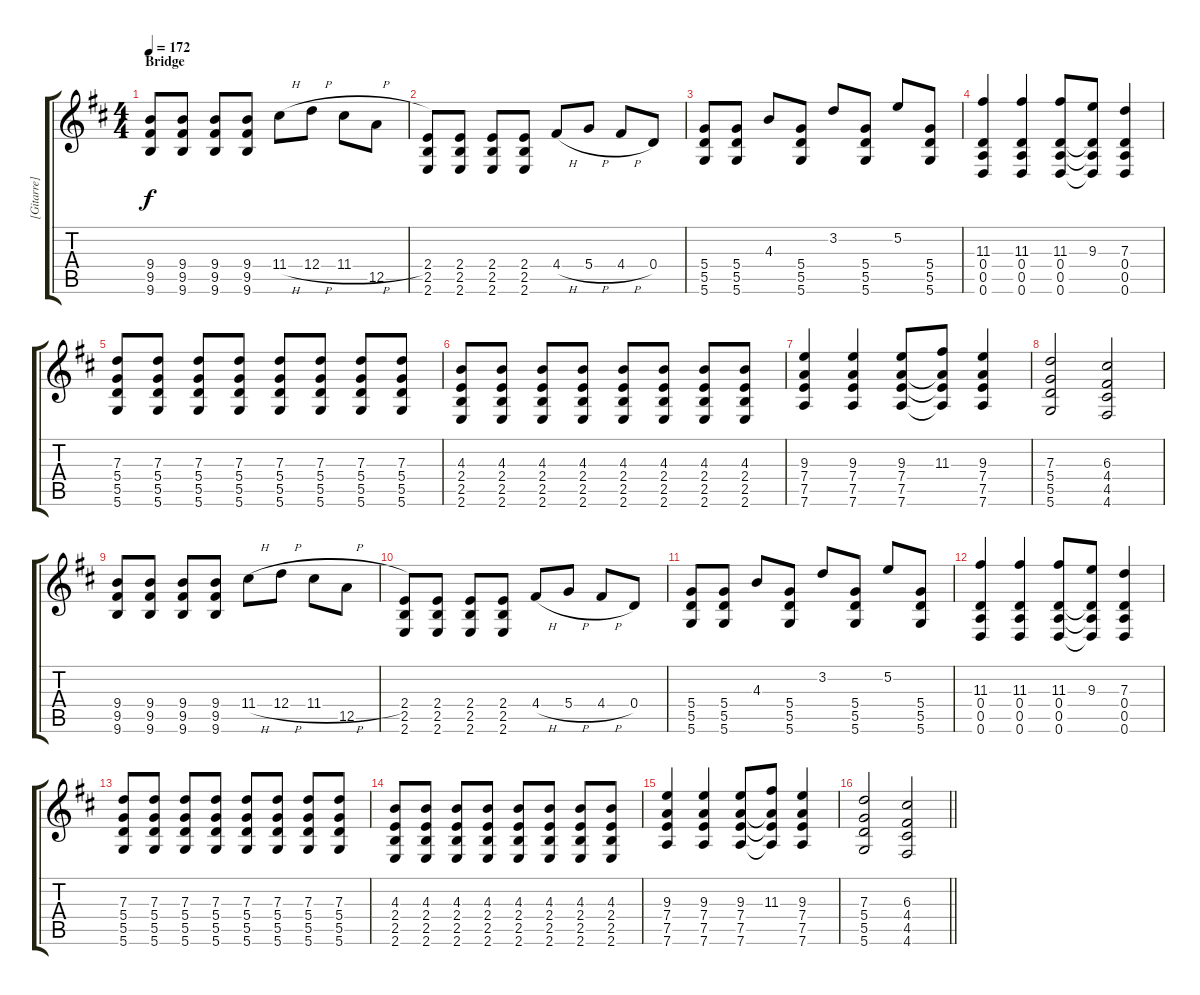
\track ("[Gitarre]" "[Gitarre]") {instrument overdrivenguitar}
\staff {score tabs}
\tuning (E4 B3 G3 D3 A2 D2) {hide}
\ts (4 4)
\section ("" "Bridge")
\tempo 172
\clef g2
\ks d
(9.4 9.5 9.6).8{dy f} (9.4 9.5 9.6).8 (9.4 9.5 9.6).8 (9.4 9.5 9.6).8 11.4{h}.8 12.4{h}.8 11.4{h}.8 12.5.8 |
(2.4 2.5 2.6).8 (2.4 2.5 2.6).8 (2.4 2.5 2.6).8 (2.4 2.5 2.6).8 4.4{h}.8 5.4{h}.8 4.4{h}.8 0.4.8 |
(5.4 5.5 5.6).8 (5.4 5.5 5.6).8 4.3.8 (5.4 5.5 5.6).8 3.2.8 (5.4 5.5 5.6).8 5.2.8 (5.4 5.5 5.6).8 |
(11.3 0.4 0.5 0.6).4 (11.3 0.4 0.5 0.6).4 (11.3 0.4 0.5 0.6).8 (9.3 0.4{t} 0.5{t} 0.6{t}).8 (7.3 0.4 0.5 0.6).4 |
(7.3 5.4 5.5 5.6).8 (7.3 5.4 5.5 5.6).8 (7.3 5.4 5.5 5.6).8 (7.3 5.4 5.5 5.6).8 (7.3 5.4 5.5 5.6).8 (7.3 5.4 5.5 5.6).8 (7.3 5.4 5.5 5.6).8 (7.3 5.4 5.5 5.6).8 |
(4.3 2.4 2.5 2.6).8 (4.3 2.4 2.5 2.6).8 (4.3 2.4 2.5 2.6).8 (4.3 2.4 2.5 2.6).8 (4.3 2.4 2.5 2.6).8 (4.3 2.4 2.5 2.6).8 (4.3 2.4 2.5 2.6).8 (4.3 2.4 2.5 2.6).8 |
(9.3 7.4 7.5 7.6).4 (9.3 7.4 7.5 7.6).4 (9.3 7.4 7.5 7.6).8 (11.3 7.4{t} 7.5{t} 7.6{t}).8 (9.3 7.4 7.5 7.6).4 |
(7.3 5.4 5.5 5.6).2 (6.3 4.4 4.5 4.6).2 |
(9.4 9.5 9.6).8 (9.4 9.5 9.6).8 (9.4 9.5 9.6).8 (9.4 9.5 9.6).8 11.4{h}.8 12.4{h}.8 11.4{h}.8 12.5.8 |
(2.4 2.5 2.6).8 (2.4 2.5 2.6).8 (2.4 2.5 2.6).8 (2.4 2.5 2.6).8 4.4{h}.8 5.4{h}.8 4.4{h}.8 0.4.8 |
(5.4 5.5 5.6).8 (5.4 5.5 5.6).8 4.3.8 (5.4 5.5 5.6).8 3.2.8 (5.4 5.5 5.6).8 5.2.8 (5.4 5.5 5.6).8 |
(11.3 0.4 0.5 0.6).4 (11.3 0.4 0.5 0.6).4 (11.3 0.4 0.5 0.6).8 (9.3 0.4{t} 0.5{t} 0.6{t}).8 (7.3 0.4 0.5 0.6).4 |
(7.3 5.4 5.5 5.6).8 (7.3 5.4 5.5 5.6).8 (7.3 5.4 5.5 5.6).8 (7.3 5.4 5.5 5.6).8 (7.3 5.4 5.5 5.6).8 (7.3 5.4 5.5 5.6).8 (7.3 5.4 5.5 5.6).8 (7.3 5.4 5.5 5.6).8 |
(4.3 2.4 2.5 2.6).8 (4.3 2.4 2.5 2.6).8 (4.3 2.4 2.5 2.6).8 (4.3 2.4 2.5 2.6).8 (4.3 2.4 2.5 2.6).8 (4.3 2.4 2.5 2.6).8 (4.3 2.4 2.5 2.6).8 (4.3 2.4 2.5 2.6).8 |
(9.3 7.4 7.5 7.6).4 (9.3 7.4 7.5 7.6).4 (9.3 7.4 7.5 7.6).8 (11.3 7.4{t} 7.5{t} 7.6{t}).8 (9.3 7.4 7.5 7.6).4 |
\barLineRight lightlight
(7.3 5.4 5.5 5.6).2 (6.3 4.4 4.5 4.6).2
